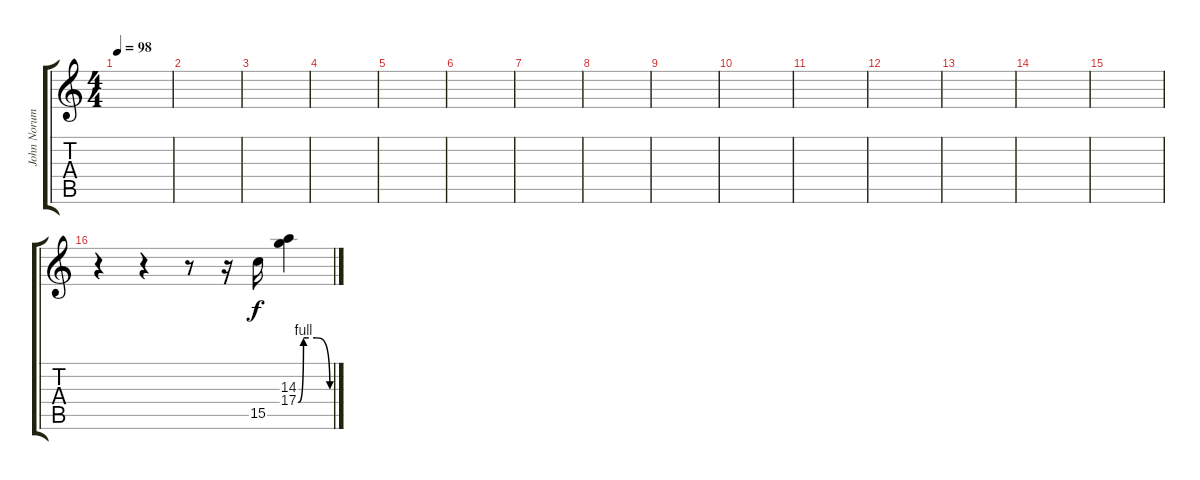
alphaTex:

\track ("John Norum" "John Norum") {instrument distortionguitar}
\staff {score tabs}
\tuning (E4 B3 G3 D3 A2 D2) {hide}
\ts (4 4)
\tempo 98
\clef g2
\ks c
|
|
|
|
|
|
|
|
|
|
|
|
|
|
|
r.4 r.4 r.8 r.16 15.5.16{dy f volume 13} (14.3 17.4{be (custom 0 0 10 4 20 4 35 4 60 0)}).4
